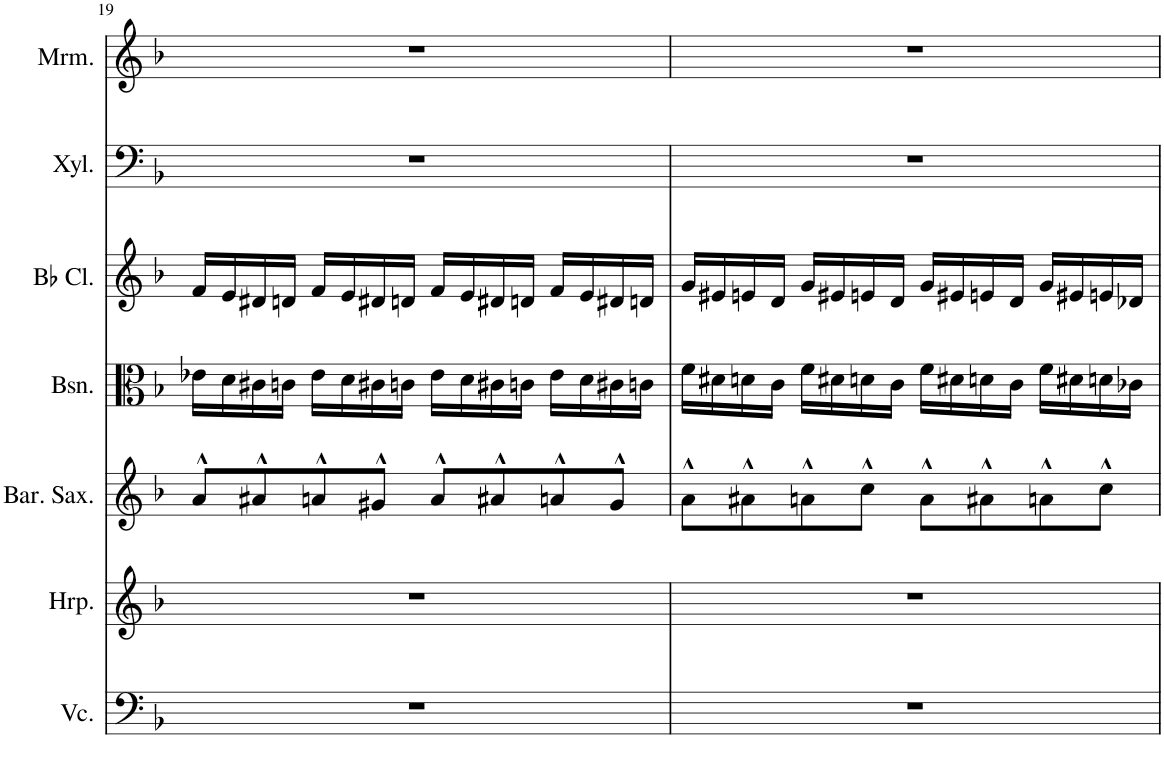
**kern	**kern	**kern	**kern	**kern	**kern	**kern
*part7	*part6	*part5	*part4	*part3	*part2	*part1
*staff7	*staff6	*staff5	*staff4	*staff3	*staff2	*staff1
*I"Violoncello	*I"Harp	*I"Baritone Saxophone	*I"Bassoon	*I"Bb Clarinet	*I"Xylophone	*I"Marimba
*I'Vc.	*I'Hrp.	*I'Bar. Sax.	*I'Bsn.	*I'Bb Cl.	*I'Xyl.	*I'Mrm.
!!LO:PB:g=z
*clefF4	*clefG2	*clefG2	*clefC3	*clefG2	*clefF4	*clefG2
*	*Trd8c14	*Trd12c21	*	*Trd1c2	*Trd-7c-12	*
*k[b-]	*k[b-]	*k[b-]	*k[b-]	*k[b-]	*k[b-]	*k[b-]
*M4/4	*M4/4	*M4/4	*M4/4	*M4/4	*M4/4	*M4/4
=19	=19	=19	=19	=19	=19	=19
1r	1r	8a^^/L	16e-X\LL	16f/LL	1r	1r
.	.	.	16d\	16e/	.	.
.	.	8a#X^^/	16c#X\	16d#X/	.	.
.	.	.	16cn\JJ	16dn/JJ	.	.
.	.	8an^^/	16e-\LL	16f/LL	.	.
.	.	.	16d\	16e/	.	.
.	.	8g#X^^/J	16c#X\	16d#X/	.	.
.	.	.	16cn\JJ	16dn/JJ	.	.
.	.	8a^^/L	16e-\LL	16f/LL	.	.
.	.	.	16d\	16e/	.	.
.	.	8a#X^^/	16c#X\	16d#X/	.	.
.	.	.	16cn\JJ	16dn/JJ	.	.
.	.	8an^^/	16e-\LL	16f/LL	.	.
.	.	.	16d\	16e/	.	.
.	.	8g#^^/J	16c#X\	16d#X/	.	.
.	.	.	16cn\JJ	16dn/JJ	.	.
=20	=20	=20	=20	=20	=20	=20
1r	1r	8a^^\L	16f\LL	16g/LL	1r	1r
.	.	.	16d#X\	16e#X/	.	.
.	.	8a#X^^\	16dn\	16en/	.	.
.	.	.	16c\JJ	16d/JJ	.	.
.	.	8an^^\	16f\LL	16g/LL	.	.
.	.	.	16d#X\	16e#X/	.	.
.	.	8cc^^\J	16dn\	16en/	.	.
.	.	.	16c\JJ	16d/JJ	.	.
.	.	8a^^\L	16f\LL	16g/LL	.	.
.	.	.	16d#X\	16e#X/	.	.
.	.	8a#X^^\	16dn\	16en/	.	.
.	.	.	16c\JJ	16d/JJ	.	.
.	.	8an^^\	16f\LL	16g/LL	.	.
.	.	.	16d#X\	16e#X/	.	.
.	.	8cc^^\J	16dn\	16en/	.	.
.	.	.	16c-X\JJ	16d-X/JJ	.	.
=	=	=	=	=	=	=
*-	*-	*-	*-	*-	*-	*-
